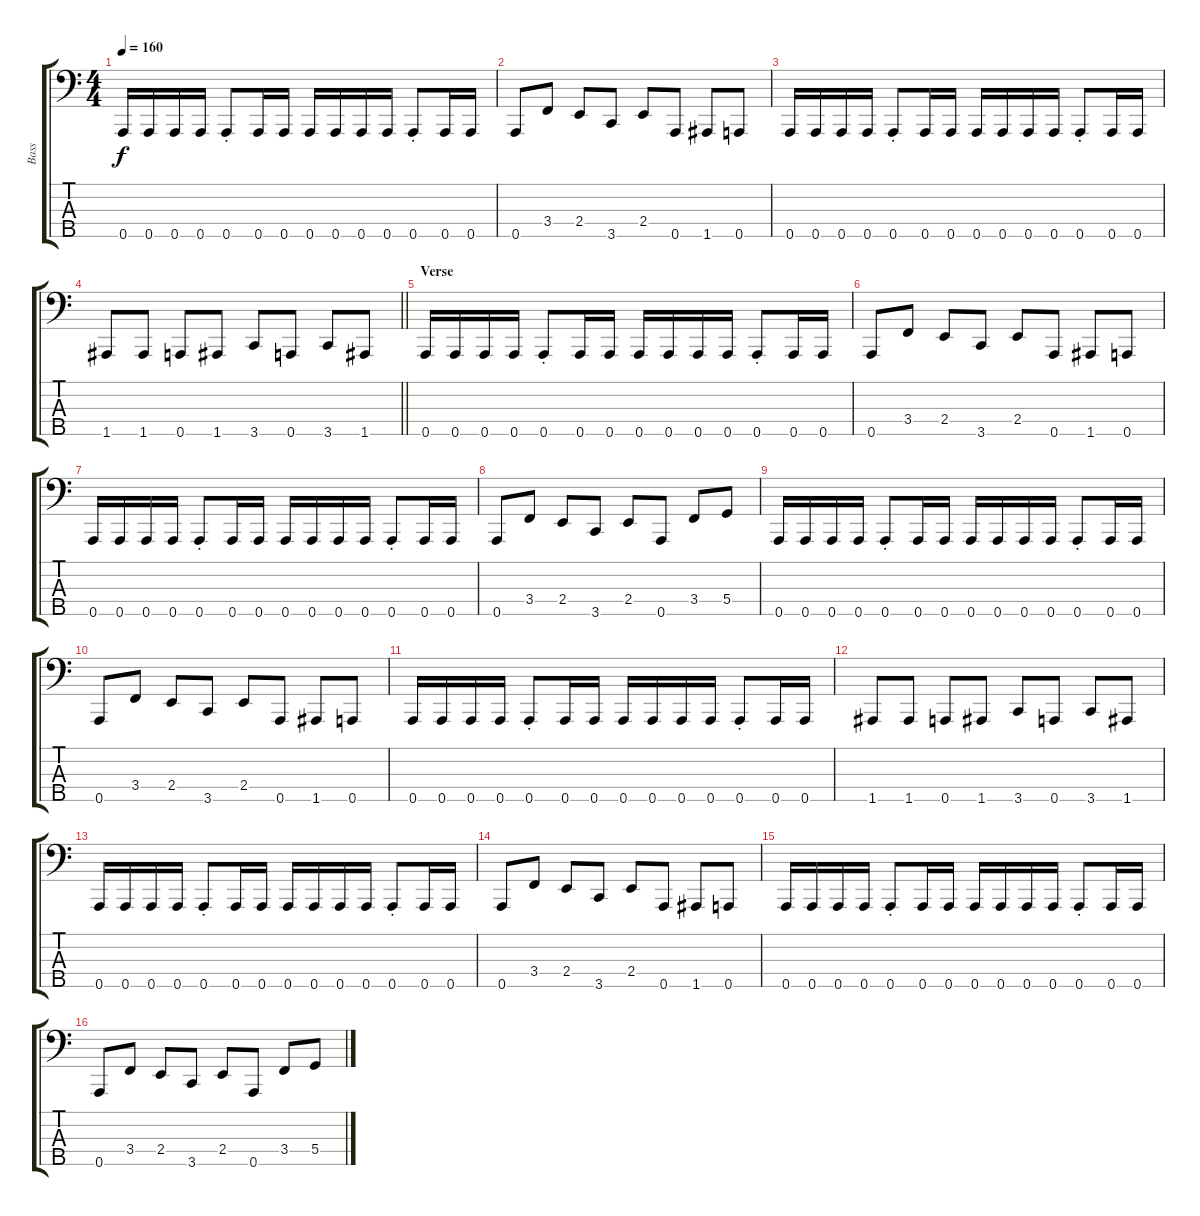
\track ("Bass" "Bass") {instrument electricbasspick}
\staff {score tabs}
\tuning (F2 C2 G1 D1 A0) {hide}
\ts (4 4)
\tempo 160
\clef f4
\ks c
0.5.16{dy f} 0.5.16 0.5.16 0.5.16 0.5{st}.8 0.5.16 0.5.16 0.5.16 0.5.16 0.5.16 0.5.16 0.5{st}.8 0.5.16 0.5.16 |
0.5.8 3.4.8 2.4.8 3.5.8 2.4.8 0.5.8 1.5.8 0.5.8 |
0.5.16 0.5.16 0.5.16 0.5.16 0.5{st}.8 0.5.16 0.5.16 0.5.16 0.5.16 0.5.16 0.5.16 0.5{st}.8 0.5.16 0.5.16 |
\barLineRight lightlight
1.5.8 1.5.8 0.5.8 1.5.8 3.5.8 0.5.8 3.5.8 1.5.8 |
\section ("" "Verse")
0.5.16 0.5.16 0.5.16 0.5.16 0.5{st}.8 0.5.16 0.5.16 0.5.16 0.5.16 0.5.16 0.5.16 0.5{st}.8 0.5.16 0.5.16 |
0.5.8 3.4.8 2.4.8 3.5.8 2.4.8 0.5.8 1.5.8 0.5.8 |
0.5.16 0.5.16 0.5.16 0.5.16 0.5{st}.8 0.5.16 0.5.16 0.5.16 0.5.16 0.5.16 0.5.16 0.5{st}.8 0.5.16 0.5.16 |
0.5.8 3.4.8 2.4.8 3.5.8 2.4.8 0.5.8 3.4.8 5.4.8 |
0.5.16 0.5.16 0.5.16 0.5.16 0.5{st}.8 0.5.16 0.5.16 0.5.16 0.5.16 0.5.16 0.5.16 0.5{st}.8 0.5.16 0.5.16 |
0.5.8 3.4.8 2.4.8 3.5.8 2.4.8 0.5.8 1.5.8 0.5.8 |
0.5.16 0.5.16 0.5.16 0.5.16 0.5{st}.8 0.5.16 0.5.16 0.5.16 0.5.16 0.5.16 0.5.16 0.5{st}.8 0.5.16 0.5.16 |
1.5.8 1.5.8 0.5.8 1.5.8 3.5.8 0.5.8 3.5.8 1.5.8 |
0.5.16 0.5.16 0.5.16 0.5.16 0.5{st}.8 0.5.16 0.5.16 0.5.16 0.5.16 0.5.16 0.5.16 0.5{st}.8 0.5.16 0.5.16 |
0.5.8 3.4.8 2.4.8 3.5.8 2.4.8 0.5.8 1.5.8 0.5.8 |
0.5.16 0.5.16 0.5.16 0.5.16 0.5{st}.8 0.5.16 0.5.16 0.5.16 0.5.16 0.5.16 0.5.16 0.5{st}.8 0.5.16 0.5.16 |
0.5.8 3.4.8 2.4.8 3.5.8 2.4.8 0.5.8 3.4.8 5.4.8
